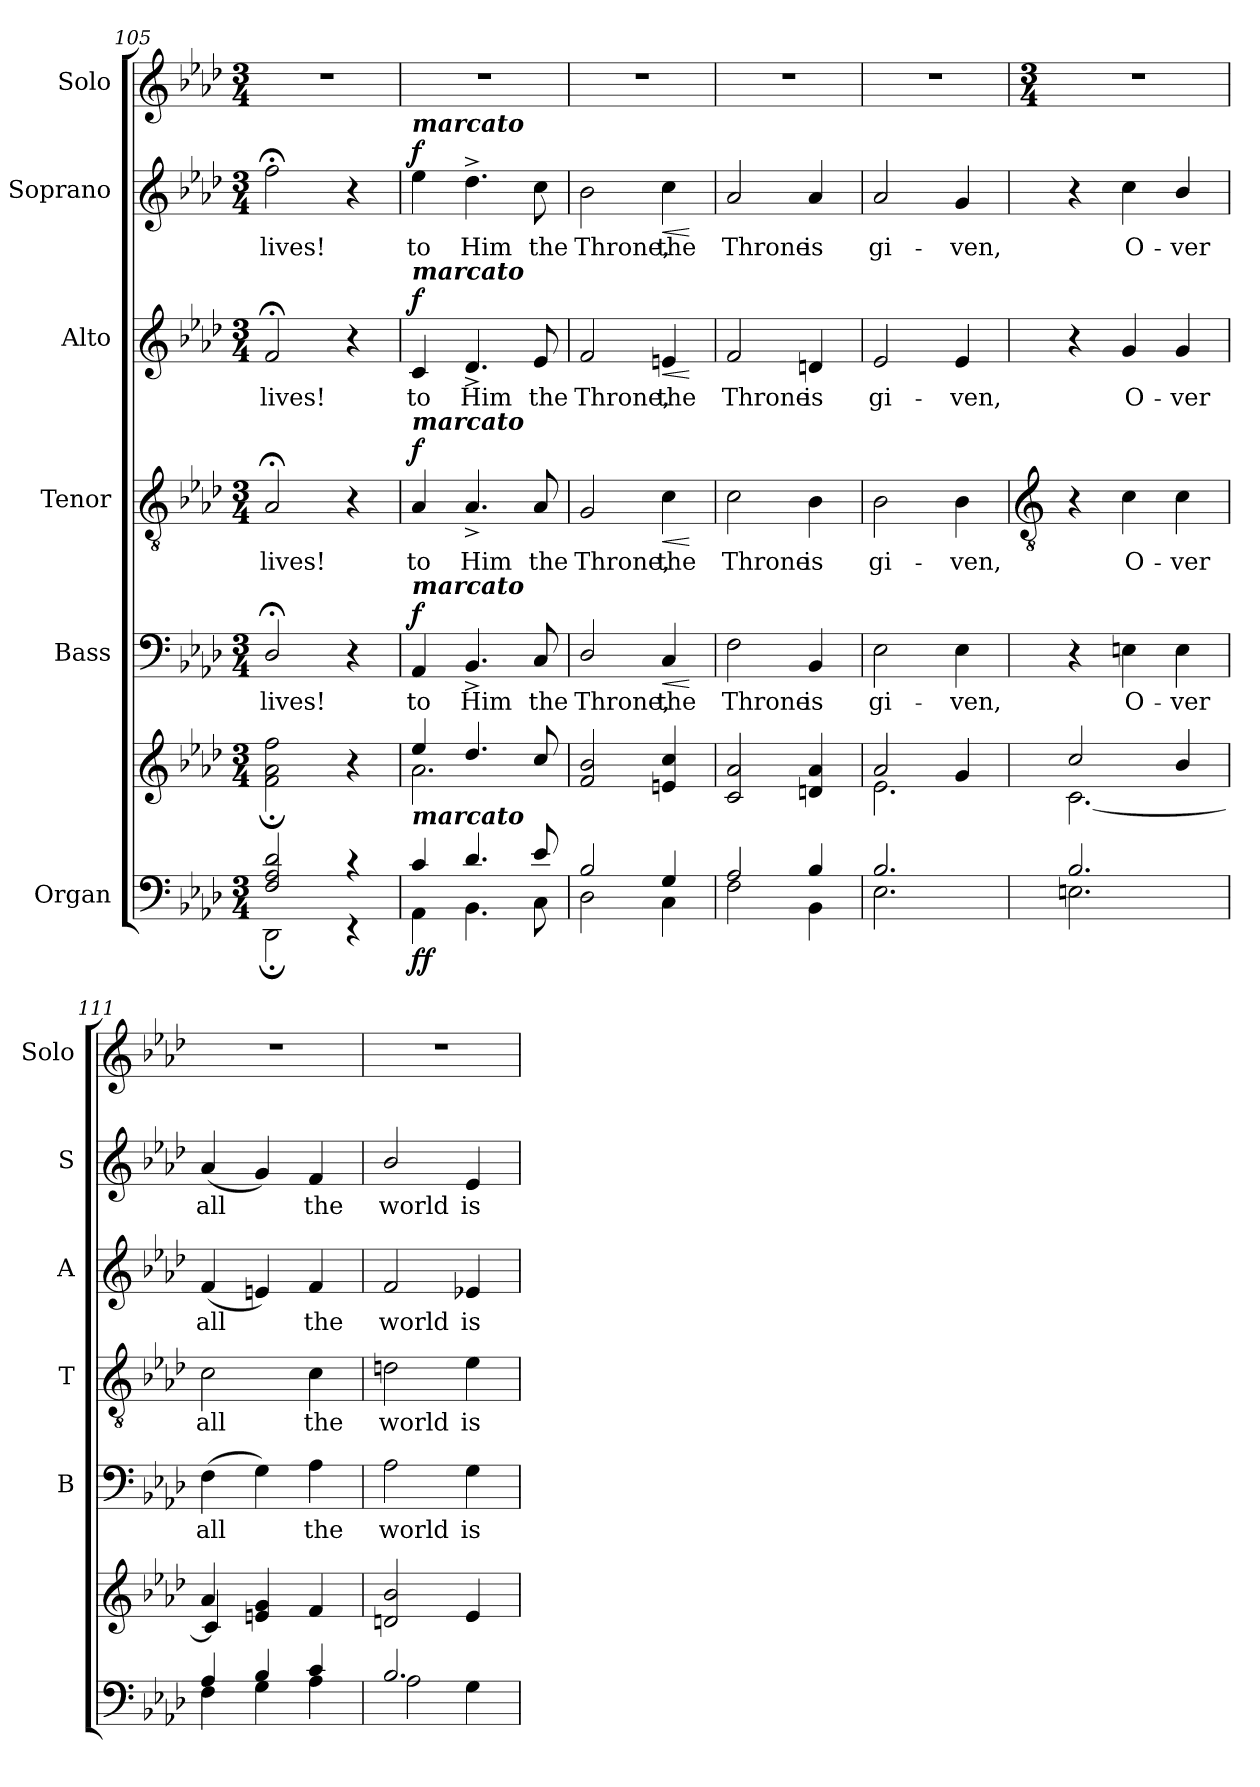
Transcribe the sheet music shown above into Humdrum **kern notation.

**kern	**kern	**dynam	**kern	**text	**dynam	**kern	**text	**dynam	**kern	**text	**dynam	**kern	**text	**dynam	**kern
*part6	*part6	*part6	*part5	*part5	*part5	*part4	*part4	*part4	*part3	*part3	*part3	*part2	*part2	*part2	*part1
*staff7	*staff6	*staff6/7	*staff5	*staff5	*staff5	*staff4	*staff4	*staff4	*staff3	*staff3	*staff3	*staff2	*staff2	*staff2	*staff1
*I"Organ	*	*	*I"Bass	*	*	*I"Tenor	*	*	*I"Alto	*	*	*I"Soprano	*	*	*I"Solo
*	*	*	*I'B	*	*	*I'T	*	*	*I'A	*	*	*I'S	*	*	*I'Solo
*clefF4	*clefG2	*	*clefF4	*	*	*clefGv2	*	*	*clefG2	*	*	*clefG2	*	*	*clefG2
*k[b-e-a-d-]	*k[b-e-a-d-]	*	*k[b-e-a-d-]	*	*	*k[b-e-a-d-]	*	*	*k[b-e-a-d-]	*	*	*k[b-e-a-d-]	*	*	*k[b-e-a-d-]
*A-:	*A-:	*	*A-:	*	*	*A-:	*	*	*A-:	*	*	*A-:	*	*	*A-:
*M3/4	*M3/4	*	*M3/4	*	*	*M3/4	*	*	*M3/4	*	*	*M3/4	*	*	*M3/4
=105	=105	=105	=105	=105	=105	=105	=105	=105	=105	=105	=105	=105	=105	=105	=105
*^	*^	*	*	*	*	*	*	*	*	*	*	*	*	*	*
!	!	!	!	!	!	!LO:LY:b	!	!	!LO:LY:b	!	!	!LO:LY:b	!	!	!LO:LY:b	!	!
2F/ 2A-/ 2d-/	2DD-;\	2ryy	2f\;< 2a-\;< 2ff\;<	.	2D-;</	lives!	.	2A-;<	lives!	.	2f;<	lives!	.	2ff;<	lives!	.	2.r
4r	4r	4r	4ryy	.	4r	.	.	4r	.	.	4r	.	.	4r	.	.	.
=106	=106	=106	=106	=106	=106	=106	=106	=106	=106	=106	=106	=106	=106	=106	=106	=106	=106
!	!	!	!	!	!	!	!	!	!	!	!	!	!	!LO:TX:a:Bi:t=marcato	!	!	!
!	!	!	!	!	!	!	!	!	!	!	!LO:TX:a:Bi:t=marcato	!	!	!	!	!	!
!	!	!	!	!	!	!	!	!LO:TX:a:Bi:t=marcato	!	!	!	!	!	!	!	!	!
!	!	!	!	!	!LO:TX:a:Bi:t=marcato	!	!	!	!	!	!	!	!	!	!	!	!
!LO:TX:a:Bi:t=marcato	!	!	!	!	!	!	!	!	!	!	!	!	!	!	!	!	!
!	!	!	!	!LO:DY:b=2	!	!LO:LY:b	!	!	!LO:LY:b	!	!	!LO:LY:b	!	!	!LO:LY:b	!	!
!	!	!	!	!LO:DY:n=1:b	!	!	!LO:DY:b	!	!	!LO:DY:b	!	!	!LO:DY:b	!	!	!LO:DY:b	!
4c/	4AA-\	4ee-/	2.a-\	f f	4AA-	to	f	4A-	to	f	4c	to	f	4ee-	to	f	2.r
!	!	!	!	!	!	!LO:LY:b	!	!	!LO:LY:b	!	!	!LO:LY:b	!	!	!LO:LY:b	!	!
4.d-/	4.BB-\	4.dd-/	.	.	4.BB-^	Him	.	4.A-^	Him	.	4.d-^	Him	.	4.dd-^	Him	.	.
!	!	!	!	!	!	!LO:LY:b	!	!	!LO:LY:b	!	!	!LO:LY:b	!	!	!LO:LY:b	!	!
8e-/	8C\	8cc/	.	.	8C	the	.	8A-	the	.	8e-	the	.	8cc	the	.	.
=107	=107	=107	=107	=107	=107	=107	=107	=107	=107	=107	=107	=107	=107	=107	=107	=107	=107
!	!	!	!LO:N:vis=1	!	!	!LO:LY:b	!	!	!LO:LY:b	!	!	!LO:LY:b	!	!	!LO:LY:b	!	!
2B-/	2D-\	2f 2b-	2.ryy	.	2D-/	Throne,	.	2G	Throne,	.	2f	Throne,	.	2b-	Throne,	.	2.r
!	!	!	!	!	!	!LO:LY:b	!LO:HP:b	!	!LO:LY:b	!LO:HP:b	!	!LO:LY:b	!LO:HP:b	!	!LO:LY:b	!LO:HP:b	!
4G/	4C\	4en 4cc	.	.	4C/	the	<	4c	the	<	4en	the	<	4cc	the	<	.
*v	*v	*	*	*	*	*	*	*	*	*	*	*	*	*	*	*	*
*	*v	*v	*	*	*	*	*	*	*	*	*	*	*	*	*	*
.	.	.	.	.	[	.	.	[	.	.	[	.	.	[	.
=108	=108	=108	=108	=108	=108	=108	=108	=108	=108	=108	=108	=108	=108	=108	=108
*^	*^	*	*	*	*	*	*	*	*	*	*	*	*	*	*
!	!	!	!LO:N:vis=1	!	!	!LO:LY:b	!	!	!LO:LY:b	!	!	!LO:LY:b	!	!	!LO:LY:b	!	!
2A-/	2F\	2c 2a-	2.ryy	.	2F	Throne	.	2c	Throne	.	2f	Throne	.	2a-	Throne	.	2.r
!	!	!	!	!	!	!LO:LY:b	!	!	!LO:LY:b	!	!	!LO:LY:b	!	!	!LO:LY:b	!	!
4B-/	4BB-\	4dn 4a-	.	.	4BB-	is	.	4B-	is	.	4dn	is	.	4a-	is	.	.
=109	=109	=109	=109	=109	=109	=109	=109	=109	=109	=109	=109	=109	=109	=109	=109	=109	=109
!	!	!	!	!	!	!LO:LY:b	!	!	!LO:LY:b	!	!	!LO:LY:b	!	!	!LO:LY:b	!	!
2.B-/	2.E-\	2a-	2.e-\	.	2E-	gi-	.	2B-	gi-	.	2e-	gi-	.	2a-	gi-	.	2.r
!	!	!	!	!	!	!LO:LY:b	!	!	!LO:LY:b	!	!	!LO:LY:b	!	!	!LO:LY:b	!	!
.	.	4g	.	.	4E-	-ven,	.	4B-	-ven,	.	4e-	-ven,	.	4g	-ven,	.	.
!!LO:LB:g=z
=110	=110	=110	=110	=110	=110	=110	=110	=110	=110	=110	=110	=110	=110	=110	=110	=110	=110
*	*	*	*	*	*	*	*	*clefGv2	*	*	*	*	*	*	*	*	*
*	*	*	*	*	*	*	*	*	*	*	*	*	*	*	*	*	*M3/4
2.B-/	2.En\	2cc/	[2.c\	.	4r	.	.	4r	.	.	4r	.	.	4r	.	.	2.r
!	!	!	!	!	!	!LO:LY:b	!	!	!LO:LY:b	!	!	!LO:LY:b	!	!	!LO:LY:b	!	!
.	.	.	.	.	4En	O-	.	4c	O-	.	4g	O-	.	4cc	O-	.	.
!	!	!	!	!	!	!LO:LY:b	!	!	!LO:LY:b	!	!	!LO:LY:b	!	!	!LO:LY:b	!	!
.	.	4b-/	.	.	4E\	-ver	.	4c\	-ver	.	4g/	-ver	.	4b-/	-ver	.	.
=111	=111	=111	=111	=111	=111	=111	=111	=111	=111	=111	=111	=111	=111	=111	=111	=111	=111
!	!	!	!	!	!	!LO:LY:b	!	!	!LO:LY:b	!	!	!LO:LY:b	!	!	!LO:LY:b	!	!
4A-/	4F\	4a-	4c/]	.	(>4F	all	.	2c	all	.	(<4f	all	.	(<4a-	all	.	2.r
4B-/	4G\	4en 4g	2ryy	.	4G)	.	.	.	.	.	4en)	.	.	4g)	.	.	.
!	!	!	!	!	!	!LO:LY:b	!	!	!LO:LY:b	!	!	!LO:LY:b	!	!	!LO:LY:b	!	!
4c/	4A-\	4f	.	.	4A-	the	.	4c	the	.	4f	the	.	4f	the	.	.
=112	=112	=112	=112	=112	=112	=112	=112	=112	=112	=112	=112	=112	=112	=112	=112	=112	=112
!	!	!	!	!	!	!LO:LY:b	!	!	!LO:LY:b	!	!	!LO:LY:b	!	!	!LO:LY:b	!	!
2.B-/	2A-\	2dn/ 2b-/	2.ryy	.	2A-\	world	.	2dn\	world	.	2f/	world	.	2b-/	world	.	2.r
!	!	!	!	!	!	!LO:LY:b	!	!	!LO:LY:b	!	!	!LO:LY:b	!	!	!LO:LY:b	!	!
.	4G\	4e-	.	.	4G	is	.	4e-	is	.	4e-X	is	.	4e-	is	.	.
*v	*v	*	*	*	*	*	*	*	*	*	*	*	*	*	*	*	*
*	*v	*v	*	*	*	*	*	*	*	*	*	*	*	*	*	*
=	=	=	=	=	=	=	=	=	=	=	=	=	=	=	=
*-	*-	*-	*-	*-	*-	*-	*-	*-	*-	*-	*-	*-	*-	*-	*-
